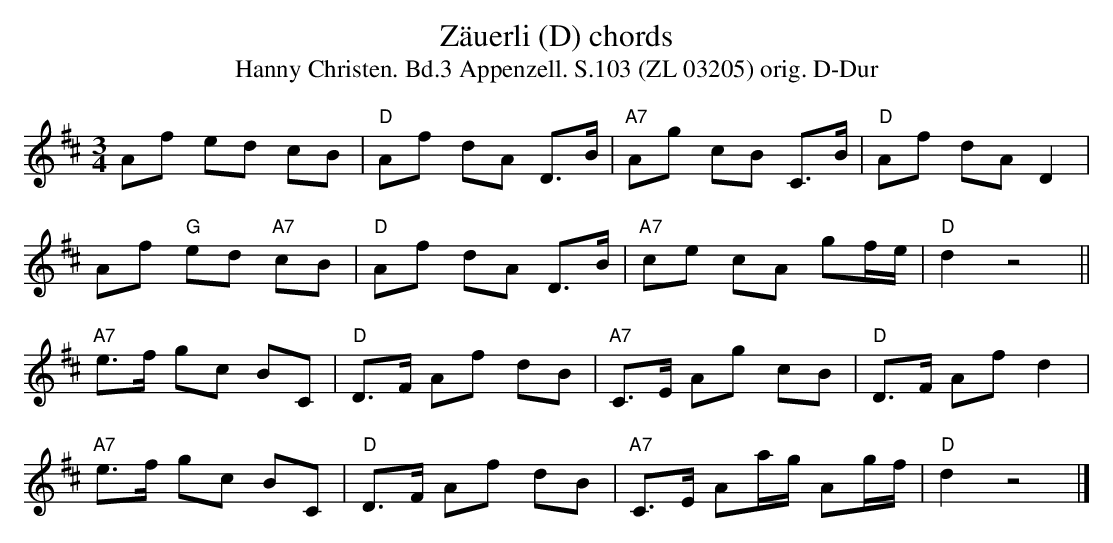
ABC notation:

X:1
T:Zäuerli (D) chords
T:Hanny Christen. Bd.3 Appenzell. S.103 (ZL 03205) orig. D-Dur
M:3/4
L:1/8
K:D %%MIDI gchordon
Af ed cB | "D"Af dA D>B | "A7"Ag cB C>B | "D"Af dA D2 |
Af "G"ed "A7"cB | "D"Af dA D>B | "A7"ce cA gf/e/ | "D"d2 z4 ||
"A7"e>f gc BC | "D"D>F Af dB | "A7"C>E Ag cB | "D"D>F Af d2 |
"A7"e>f gc BC | "D"D>F Af dB | "A7"C>E Aa/g/ Ag/f/ | "D"d2 z4|]
